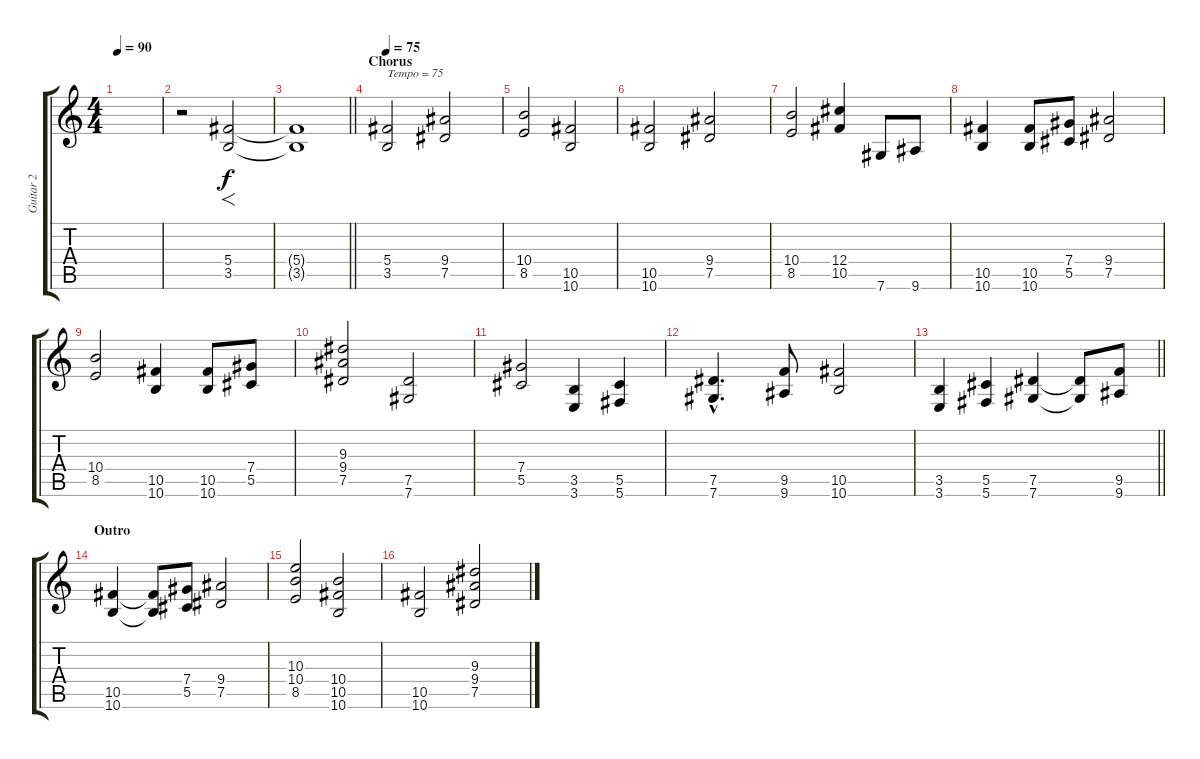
\track ("Guitar 2" "Guitar 2") {instrument overdrivenguitar}
\staff {score tabs}
\tuning (Eb4 Bb3 Gb3 Db3 Ab2 Db2) {hide}
\ts (4 4)
\tempo 90
\clef g2
\ks c
|
r.2 (5.4 3.5).2{f} |
\barLineRight lightlight
(5.4{t} 3.5{t}).1 |
\section ("" "Chorus")
\tempo 75
(5.4 3.5).2{txt "Tempo = 75"} (9.4 7.5).2 |
(10.4 8.5).2 (10.5 10.6).2 |
(10.5 10.6).2 (9.4 7.5).2 |
(10.4 8.5).2 (12.4 10.5).4 7.6.8 9.6.8 |
(10.5 10.6).4 (10.5 10.6).8 (7.4 5.5).8 (9.4 7.5).2 |
(10.4 8.5).2 (10.5 10.6).4 (10.5 10.6).8 (7.4 5.5).8 |
(9.3 9.4 7.5).2 (7.5 7.6).2 |
(7.4 5.5).2 (3.5 3.6).4 (5.5 5.6).4 |
(7.5{hac} 7.6{hac}).4{d} (9.5 9.6).8 (10.5 10.6).2 |
\barLineRight lightlight
(3.5 3.6).4 (5.5 5.6).4 (7.5 7.6).4 (7.5{t} 7.6{t}).8 (9.5 9.6).8 |
\section ("" "Outro")
(10.5 10.6).4 (10.5{t} 10.6{t}).8 (7.4 5.5).8 (9.4 7.5).2 |
(10.3 10.4 8.5).2 (10.4 10.5 10.6).2 |
(10.5 10.6).2 (9.3 9.4 7.5).2
